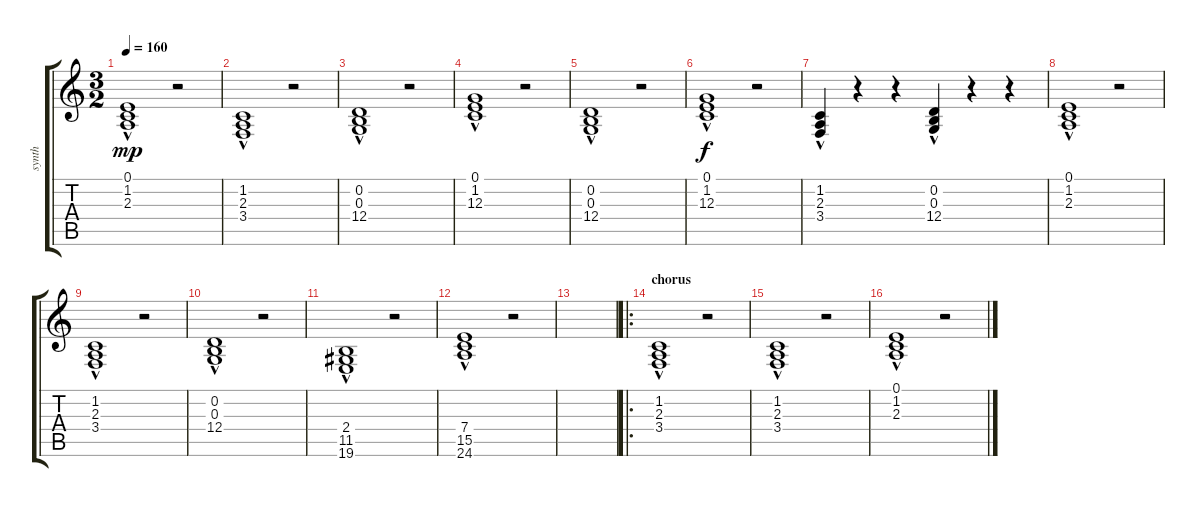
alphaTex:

\track ("synth" "synth") {instrument synthvoice}
\staff {score tabs}
\tuning (E4 B3 G3 D3 A2 E2) {hide}
\ts (3 2)
\tempo 160
\clef g2
\ks c
(0.1{hac} 1.2{hac} 2.3{hac}).1{dy mp} r.2 |
(1.2{hac} 2.3{hac} 3.4{hac}).1 r.2 |
(0.2{hac} 0.3{hac} 12.4{hac}).1 r.2 |
(0.1{hac} 1.2{hac} 12.3{hac}).1 r.2 |
(0.2{hac} 0.3{hac} 12.4{hac}).1 r.2 |
(0.1{hac} 1.2{hac} 12.3{hac}).1{dy f} r.2 |
(1.2{hac} 2.3{hac} 3.4{hac}).4 r.4 r.4 (0.2{hac} 0.3{hac} 12.4{hac}).4 r.4 r.4 |
(0.1{hac} 1.2{hac} 2.3{hac}).1 r.2 |
(1.2{hac} 2.3{hac} 3.4{hac}).1 r.2 |
(0.2{hac} 0.3{hac} 12.4{hac}).1 r.2 |
(2.4{hac} 11.5{hac} 19.6{hac}).1 r.2 |
(7.4{hac} 15.5{hac} 24.6{hac}).1 r.2 |
|
\ro
\section ("" "chorus")
(1.2{hac} 2.3{hac} 3.4{hac}).1 r.2 |
(1.2{hac} 2.3{hac} 3.4{hac}).1 r.2 |
(0.1{hac} 1.2{hac} 2.3{hac}).1 r.2
